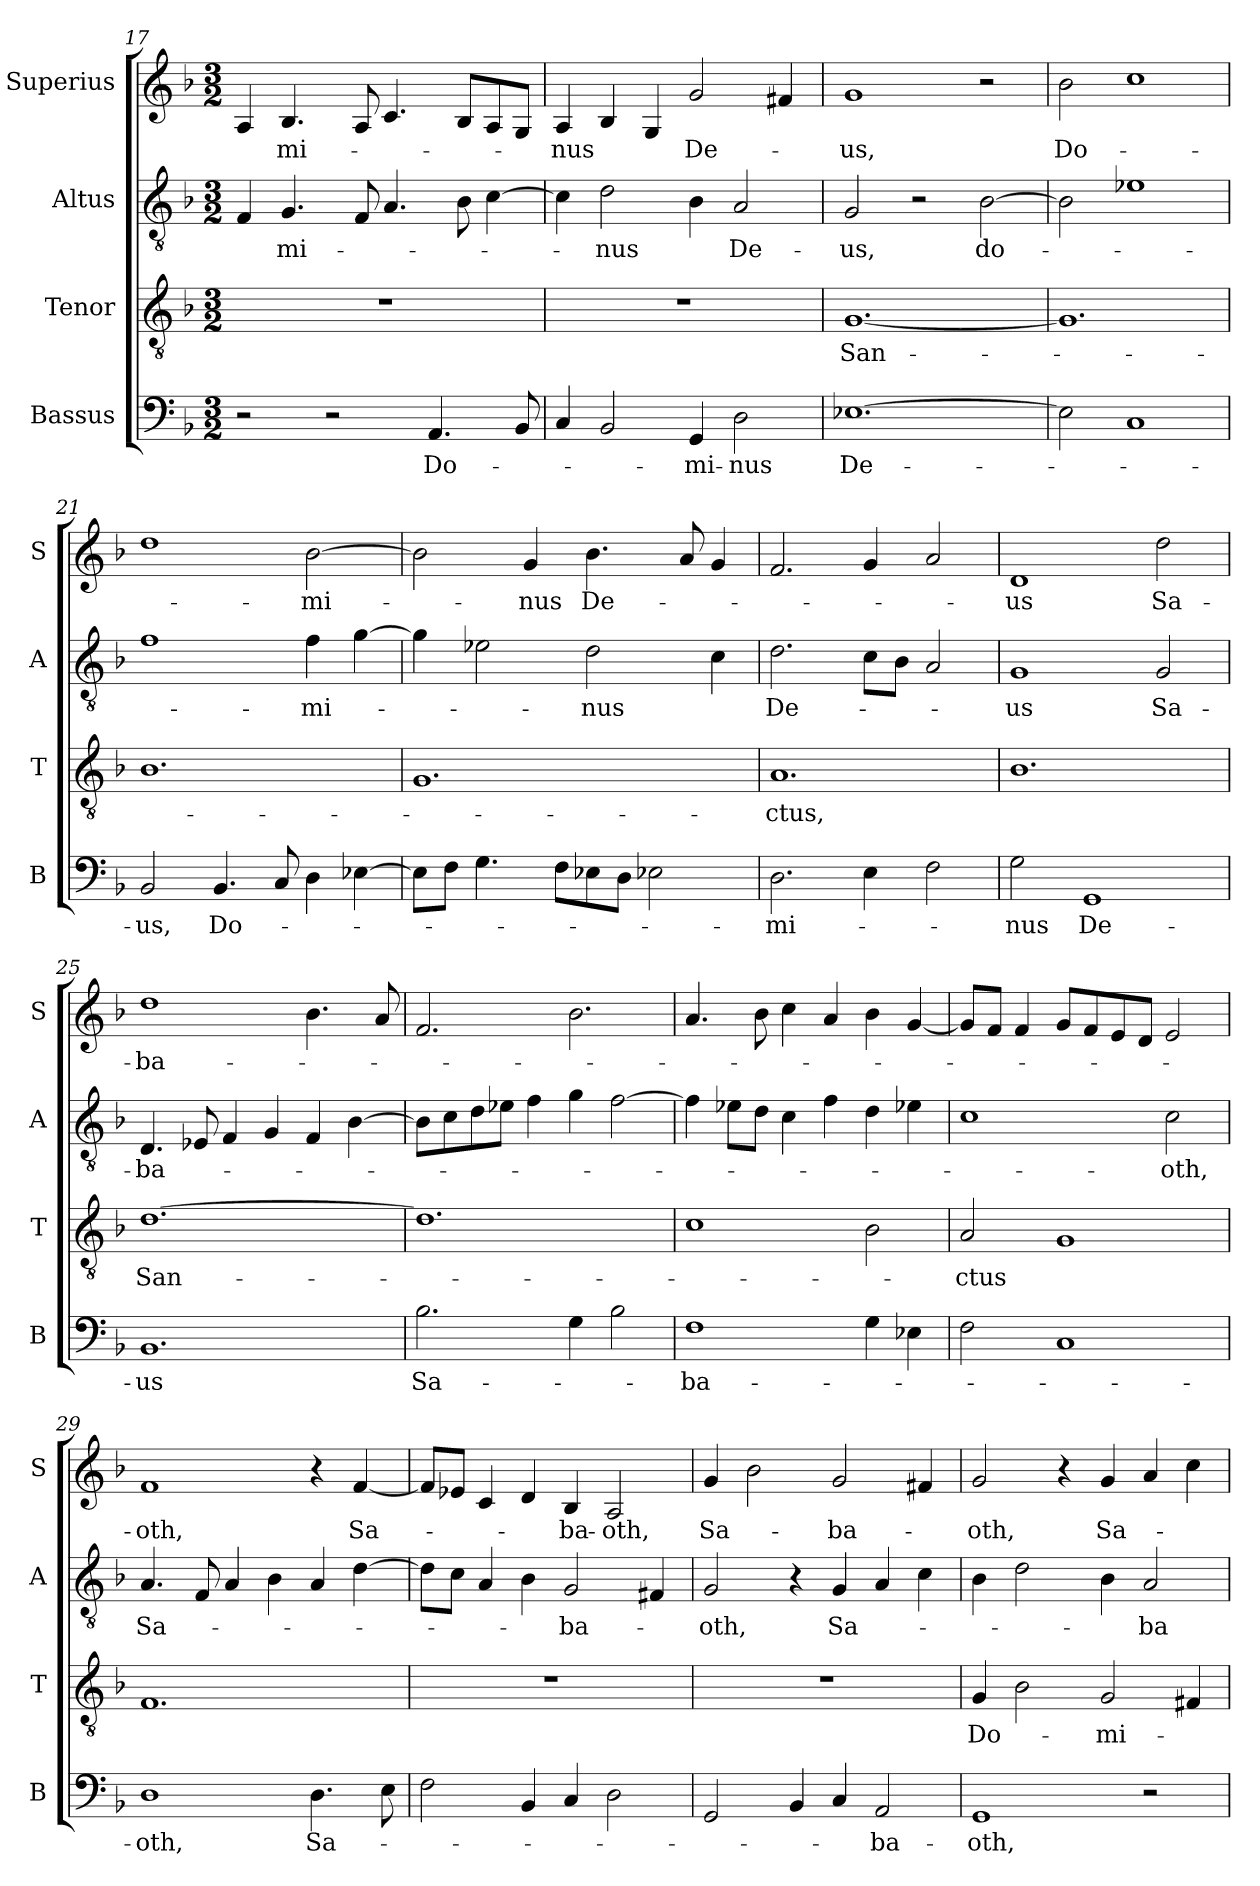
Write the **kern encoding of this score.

**kern	**text	**kern	**text	**kern	**text	**kern	**text
*part4	*part4	*part3	*part3	*part2	*part2	*part1	*part1
*staff4	*staff4	*staff3	*staff3	*staff2	*staff2	*staff1	*staff1
*I"Bassus	*	*I"Tenor	*	*I"Altus	*	*I"Superius	*
*I'B	*	*I'T	*	*I'A	*	*I'S	*
*clefF4	*	*clefGv2	*	*clefGv2	*	*clefG2	*
*k[b-]	*	*k[b-]	*	*k[b-]	*	*k[b-]	*
*M3/2	*	*M3/2	*	*M3/2	*	*M3/2	*
=17	=17	=17	=17	=17	=17	=17	=17
2r	.	1.r	.	4F	.	4A	.
!	!	!	!	!	!LO:LY:i	!	!LO:LY:i
.	.	.	.	4.G	-mi-	4.B-	-mi-
2r	.	.	.	.	.	.	.
.	.	.	.	8F	.	8A	.
.	.	.	.	4.A	.	4.c	.
!	!LO:LY:i	!	!	!	!	!	!
4.AA	Do-	.	.	.	.	.	.
.	.	.	.	8B-	.	8B-L	.
.	.	.	.	[4c	.	8A	.
8BB-	.	.	.	.	.	8GJ	.
=18	=18	=18	=18	=18	=18	=18	=18
!	!	!	!	!	!	!	!LO:LY:i
4C	.	1.r	.	4c]	.	4A	-nus
!	!	!	!	!	!LO:LY:i	!	!
2BB-	.	.	.	2d	-nus	4B-	.
.	.	.	.	.	.	4G	.
!	!LO:LY:i	!	!	!	!	!	!
4GG	-mi-	.	.	4B-	.	2g	De-
!	!LO:LY:i	!	!	!	!LO:LY:i	!	!
2D	-nus	.	.	2A	De-	.	.
.	.	.	.	.	.	4f#X	.
=19	=19	=19	=19	=19	=19	=19	=19
!	!LO:LY:i	!	!	!	!LO:LY:i	!	!
[1.E-X	De-	[1.G	San-	2G	-us,	1g	-us,
.	.	.	.	2r	.	.	.
!	!	!	!	!	!LO:LY:i	!	!
.	.	.	.	[2B-	do-	2r	.
=20	=20	=20	=20	=20	=20	=20	=20
!	!	!	!	!	!	!	!LO:LY:i
2E-]	.	1.G]	.	2B-]	.	2b-	Do-
1C	.	.	.	1e-X	.	1cc	.
=21	=21	=21	=21	=21	=21	=21	=21
!	!LO:LY:i	!	!	!	!	!	!
2BB-	-us,	1.B-	.	1f	.	1dd	.
!	!LO:LY:i	!	!	!	!	!	!
4.BB-	Do-	.	.	.	.	.	.
8C	.	.	.	.	.	.	.
!	!	!	!	!	!LO:LY:i	!	!LO:LY:i
4D	.	.	.	4f	-mi-	[2b-	-mi-
[4E-X	.	.	.	[4g	.	.	.
=22	=22	=22	=22	=22	=22	=22	=22
8E-L]	.	1.G	.	4g]	.	2b-]	.
8FJ	.	.	.	.	.	.	.
4.G	.	.	.	2e-X	.	.	.
!	!	!	!	!	!	!	!LO:LY:i
.	.	.	.	.	.	4g	-nus
8FL	.	.	.	.	.	.	.
!	!	!	!	!	!LO:LY:i	!	!LO:LY:i
8E-X	.	.	.	2d	-nus	4.b-	De-
8DJ	.	.	.	.	.	.	.
2E-X	.	.	.	.	.	.	.
.	.	.	.	.	.	8a	.
.	.	.	.	4c	.	4g	.
=23	=23	=23	=23	=23	=23	=23	=23
!	!LO:LY:i	!	!	!	!LO:LY:i	!	!
2.D	-mi-	1.A	-ctus,	2.d	De-	2.f	.
4E	.	.	.	8cL	.	4g	.
.	.	.	.	8B-J	.	.	.
2F	.	.	.	2A	.	2a	.
=24	=24	=24	=24	=24	=24	=24	=24
!	!LO:LY:i	!	!	!	!LO:LY:i	!	!LO:LY:i
2G	-nus	1.B-	.	1G	-us	1d	-us
!	!LO:LY:i	!	!	!	!	!	!
1GG	De-	.	.	.	.	.	.
!	!	!	!	!	!	!	!LO:LY:i
.	.	.	.	2G	Sa-	2dd	Sa-
=25	=25	=25	=25	=25	=25	=25	=25
!	!LO:LY:i	!	!	!	!LO:LY:i	!	!LO:LY:i
1.BB-	-us	[1.d	San-	4.D	-ba-	1dd	-ba-
.	.	.	.	8E-X	.	.	.
.	.	.	.	4F	.	.	.
.	.	.	.	4G	.	.	.
.	.	.	.	4F	.	4.b-	.
.	.	.	.	[4B-	.	.	.
.	.	.	.	.	.	8a	.
=26	=26	=26	=26	=26	=26	=26	=26
2.B-	Sa-	1.d]	.	8B-L]	.	2.f	.
.	.	.	.	8c	.	.	.
.	.	.	.	8d	.	.	.
.	.	.	.	8e-XJ	.	.	.
.	.	.	.	4f	.	.	.
4G	.	.	.	4g	.	2.b-	.
2B-	.	.	.	[2f	.	.	.
=27	=27	=27	=27	=27	=27	=27	=27
!	!LO:LY:i	!	!	!	!	!	!
1F	-ba-	1c	.	4f]	.	4.a	.
.	.	.	.	8e-XL	.	.	.
.	.	.	.	8dJ	.	8b-	.
.	.	.	.	4c	.	4cc	.
.	.	.	.	4f	.	4a	.
4G	.	2B-	.	4d	.	4b-	.
4E-X	.	.	.	4e-X	.	[4g	.
=28	=28	=28	=28	=28	=28	=28	=28
2F	.	2A	-ctus	1c	.	8gL]	.
.	.	.	.	.	.	8fJ	.
.	.	.	.	.	.	4f	.
1C	.	1G	.	.	.	8gL	.
.	.	.	.	.	.	8f	.
.	.	.	.	.	.	8e	.
.	.	.	.	.	.	8dJ	.
!	!	!	!	!	!LO:LY:i	!	!
.	.	.	.	2c	-oth,	2e	.
=29	=29	=29	=29	=29	=29	=29	=29
!	!LO:LY:i	!	!	!	!LO:LY:i	!	!LO:LY:i
1D	-oth,	1.F	.	4.A	Sa-	1f	-oth,
.	.	.	.	8F	.	.	.
.	.	.	.	4A	.	.	.
.	.	.	.	4B-	.	.	.
!	!LO:LY:i	!	!	!	!	!	!
4.D	Sa-	.	.	4A	.	4r	.
!	!	!	!	!	!	!	!LO:LY:i
.	.	.	.	[4d	.	[4f	Sa-
8E	.	.	.	.	.	.	.
=30	=30	=30	=30	=30	=30	=30	=30
2F	.	1.r	.	8dL]	.	8fL]	.
.	.	.	.	8cJ	.	8e-iJ	.
.	.	.	.	4A	.	4c	.
4BB-	.	.	.	4B-	.	4d	.
!	!	!	!	!	!LO:LY:i	!	!LO:LY:i
4C	.	.	.	2G	-ba-	4B-	-ba-
!	!	!	!	!	!	!	!LO:LY:i
2D	.	.	.	.	.	2A	-oth,
.	.	.	.	4F#X	.	.	.
=31	=31	=31	=31	=31	=31	=31	=31
!	!	!	!	!	!LO:LY:i	!	!LO:LY:i
2GG	.	1.r	.	2G	-oth,	4g	Sa-
.	.	.	.	.	.	2b-	.
4BB-	.	.	.	4r	.	.	.
!	!	!	!	!	!LO:LY:i	!	!LO:LY:i
4C	.	.	.	4G	Sa-	2g	-ba-
!	!LO:LY:i	!	!	!	!	!	!
2AA	-ba-	.	.	4A	.	.	.
.	.	.	.	4c	.	4f#X	.
=32	=32	=32	=32	=32	=32	=32	=32
!	!LO:LY:i	!	!	!	!	!	!LO:LY:i
1GG	-oth,	4G	Do-	4B-	.	2g	-oth,
.	.	2B-	.	2d	.	.	.
.	.	.	.	.	.	4r	.
.	.	2G	-mi-	4B-	.	4g	Sa-
!	!	!	!	!	!LO:LY:i	!	!
2r	.	.	.	2A	-ba-	4a	.
.	.	4F#X	.	.	.	4cc	.
=	=	=	=	=	=	=	=
*-	*-	*-	*-	*-	*-	*-	*-
